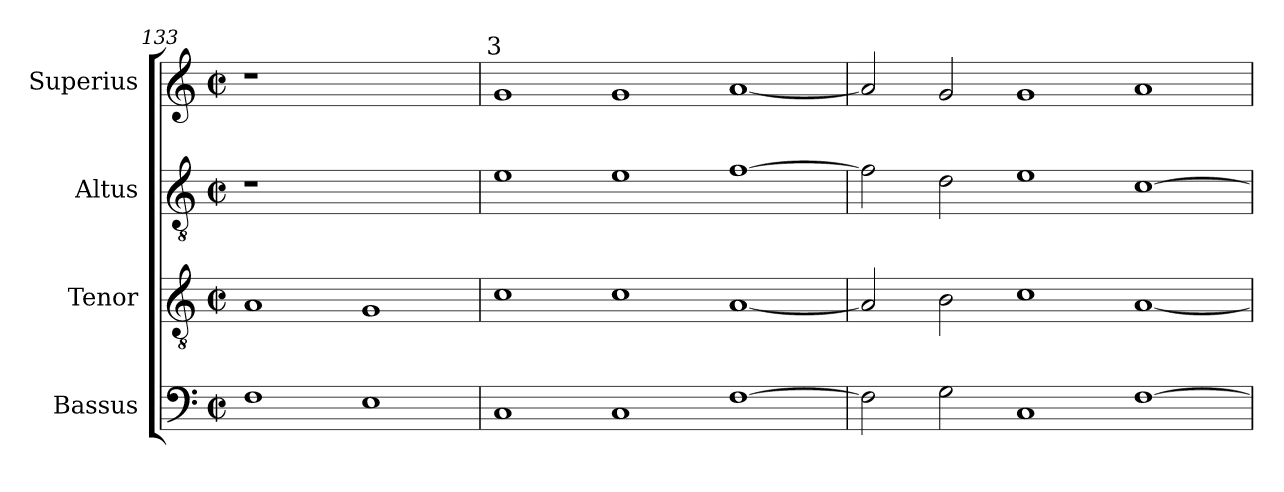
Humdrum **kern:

**kern	**kern	**kern	**kern
*part4	*part3	*part2	*part1
*staff4	*staff3	*staff2	*staff1
*I"Bassus	*I"Tenor	*I"Altus	*I"Superius
*I'B.	*I'T.	*I'A.	*I'S.
*clefF4	*clefGv2	*clefGv2	*clefG2
*	*ITrd7c12	*ITrd7c12	*
*k[]	*k[]	*k[]	*k[]
*C:	*C:	*C:	*C:
*M2/2	*M2/2	*M2/2	*M2/2
*met(c|)	*met(c|)	*met(c|)	*met(c|)
=133	=133	=133	=133
!	!	!LO:N:vis=1	!LO:N:vis=1
1Fi	1AAi	1r	1r
1Ei	1GGi	1ryy	1ryy
=134	=134	=134	=134
!	!	!	!LO:TX:cj:t=3
1Ci	1Ci	1Ei	1gi
1Ci	1Ci	1Ei	1gi
[>1Fi	[<1AAi	[>1Fi	[<1ai
!!LO:LB:g=z
=135	=135	=135	=135
2Fi\]	2AAi/]	2Fi\]	2ai/]
2Gi\	2BBi\	2Di\	2gi/
1Ci	1Ci	1Ei	1gi
[>1Fi	[<1AAi	[>1Ci	1ai
=	=	=	=
*-	*-	*-	*-
